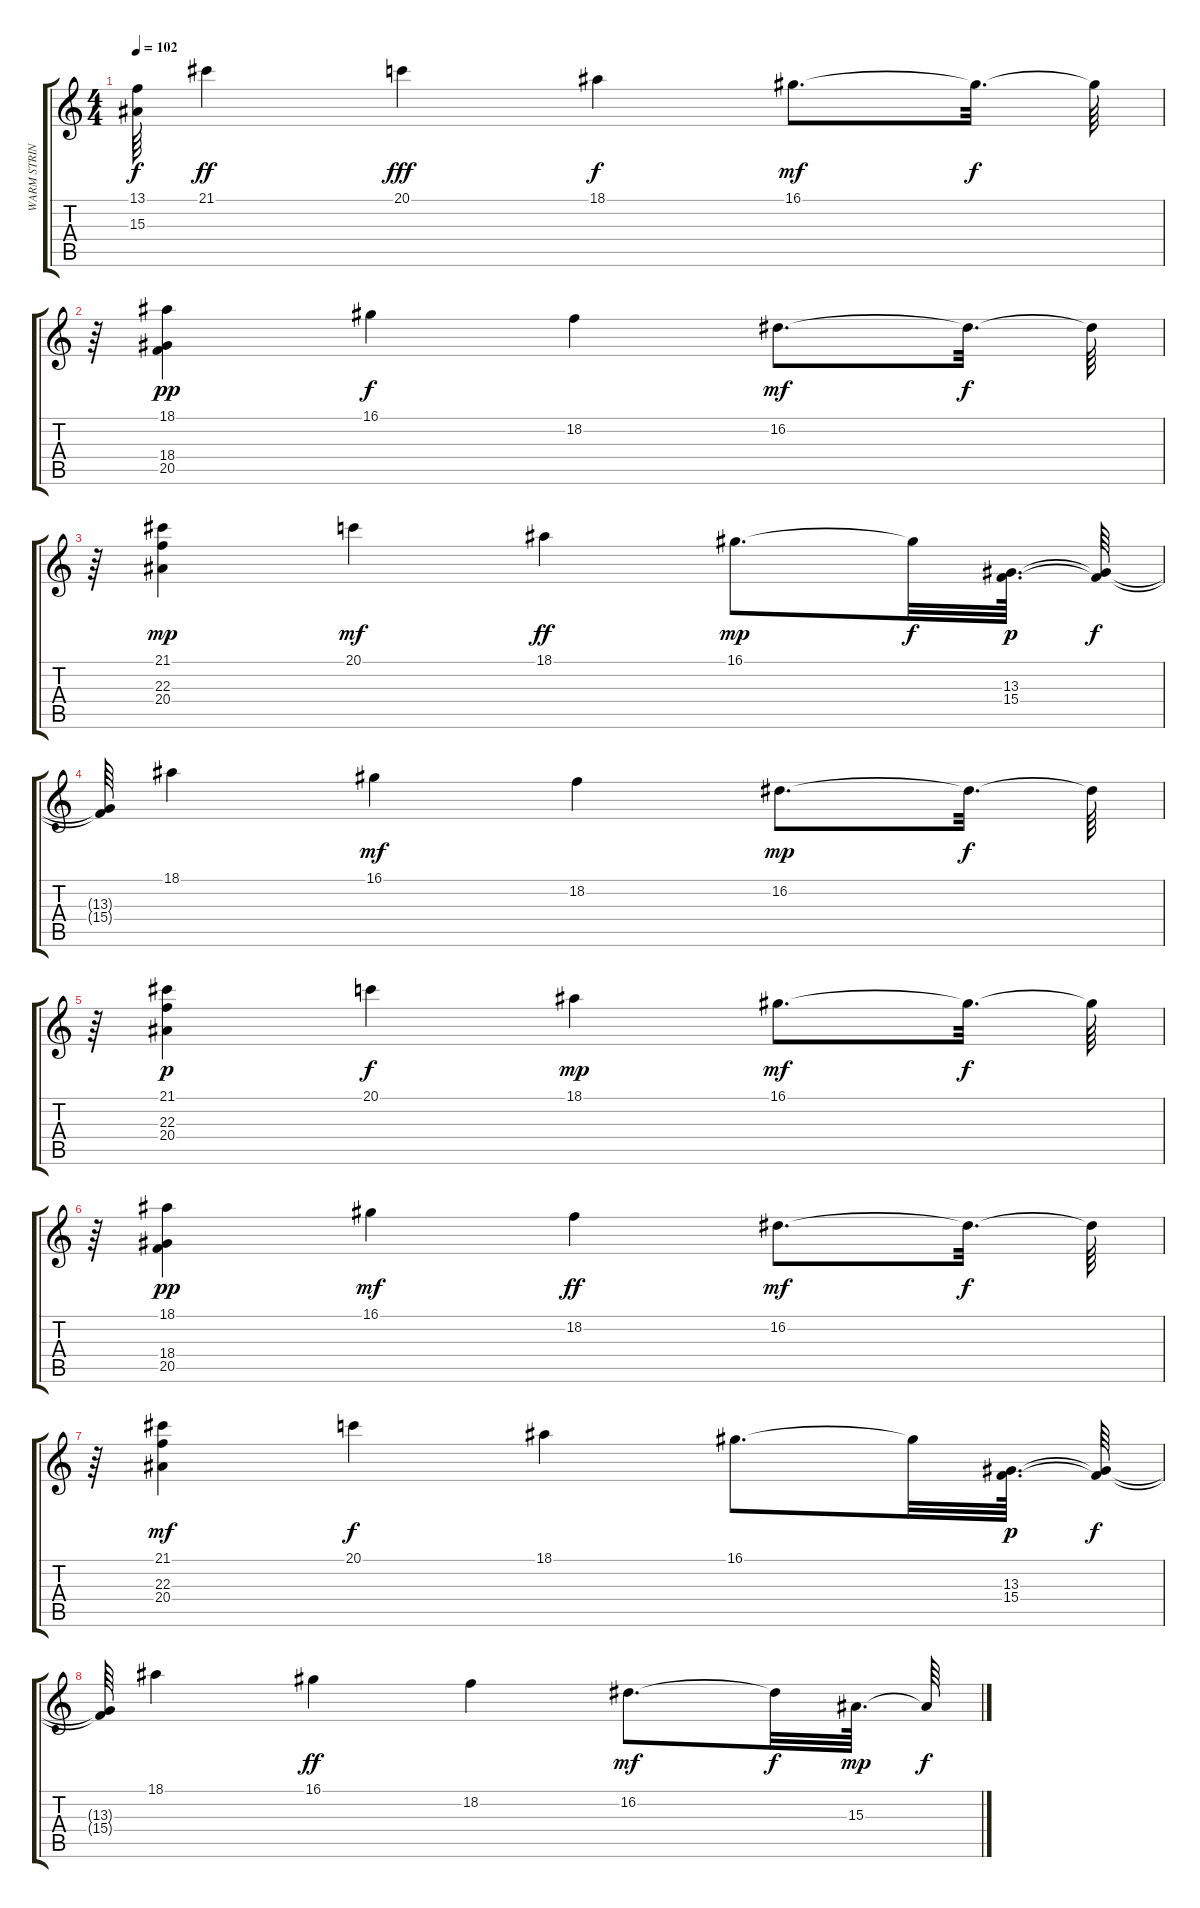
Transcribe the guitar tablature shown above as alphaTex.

\track ("WARM STRINGS" "WARM STRIN") {instrument stringensemble2}
\staff {score tabs}
\tuning (E4 B3 G3 D3 A2 E2) {hide}
\ts (4 4)
\tempo 102
\clef g2
\ks c
(13.1{t} 15.3{t}).64{dy f} 21.1.4{dy ff} 20.1.4{dy fff} 18.1.4{dy f} 16.1.8{d dy mf} 16.1{t}.32{d dy f} 16.1{t}.64 |
r.64 (18.1 18.4 20.5).4{dy pp} 16.1.4{dy f} 18.2.4 16.2.8{d dy mf} 16.2{t}.32{d dy f} 16.2{t}.64 |
r.64 (21.1 22.3 20.4).4{dy mp} 20.1.4{dy mf} 18.1.4{dy ff} 16.1.8{d dy mp} 16.1{t}.32{dy f} (13.3 15.4).64{d dy p} (13.3{t} 15.4{t}).64{dy f} |
(13.3{t} 15.4{t}).64 18.1.4 16.1.4{dy mf} 18.2.4 16.2.8{d dy mp} 16.2{t}.32{d dy f} 16.2{t}.64 |
r.64 (21.1 22.3 20.4).4{dy p} 20.1.4{dy f} 18.1.4{dy mp} 16.1.8{d dy mf} 16.1{t}.32{d dy f} 16.1{t}.64 |
r.64 (18.1 18.4 20.5).4{dy pp} 16.1.4{dy mf} 18.2.4{dy ff} 16.2.8{d dy mf} 16.2{t}.32{d dy f} 16.2{t}.64 |
r.64 (21.1 22.3 20.4).4{dy mf} 20.1.4{dy f} 18.1.4 16.1.8{d} 16.1{t}.32 (13.3 15.4).64{d dy p} (13.3{t} 15.4{t}).64{dy f} |
(13.3{t} 15.4{t}).64 18.1.4 16.1.4{dy ff} 18.2.4 16.2.8{d dy mf} 16.2{t}.32{dy f} 15.3.64{d dy mp} 15.3{t}.64{dy f}
